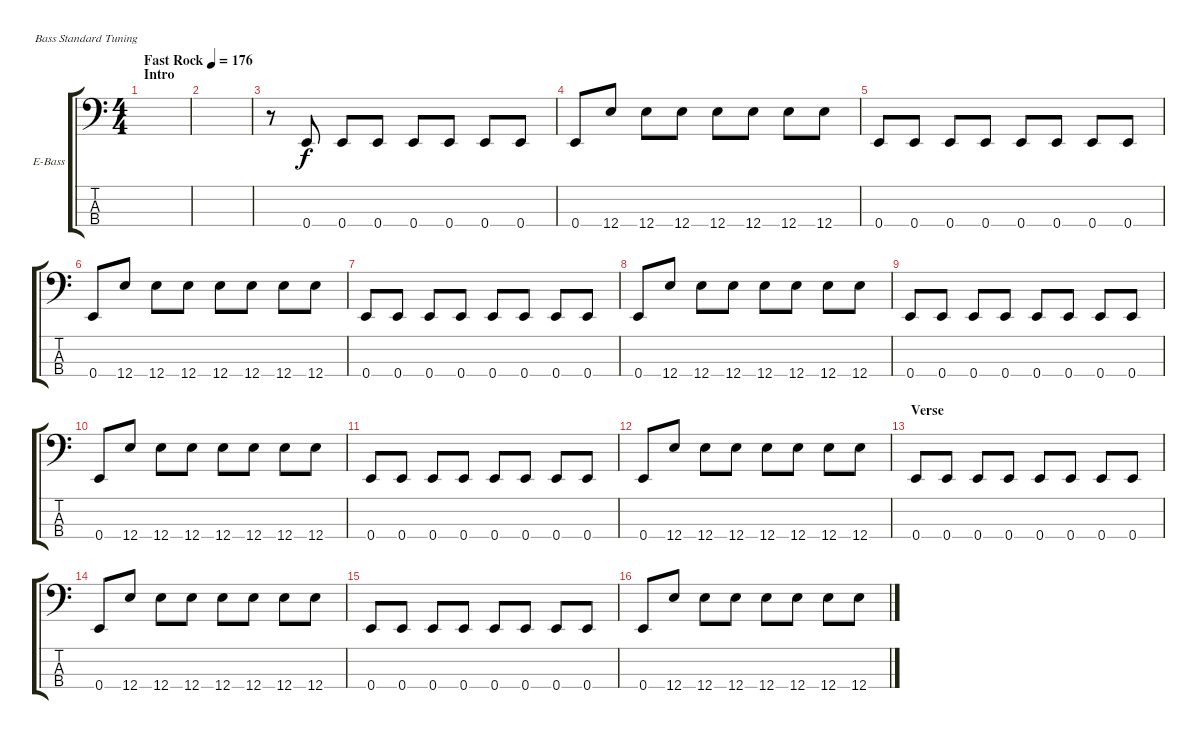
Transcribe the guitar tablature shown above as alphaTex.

\defaultSystemsLayout 4
\bracketExtendMode groupsimilarinstruments
\firstSystemTrackNameOrientation horizontal
\otherSystemsTrackNameOrientation horizontal
\track ("Electric Bass" "E-Bass") {instrument electricbassfinger}
\staff {score tabs}
\tuning (G2 D2 A1 E1)
\ts (4 4)
\section ("" "Intro")
\tempo (176 "Fast Rock")
\clef f4
\scale
1.06936
\ks c
|
\scale
0.930643 |
\scale
1.03909 r.8 0.4.8 0.4.8 0.4.8 0.4.8 0.4.8 0.4.8 0.4.8 |
\scale
0.960908 0.4.8 12.4.8 12.4.8 12.4.8 12.4.8 12.4.8 12.4.8 12.4.8 |
\scale
1.03909 0.4.8 0.4.8 0.4.8 0.4.8 0.4.8 0.4.8 0.4.8 0.4.8 |
\scale
0.960908 0.4.8 12.4.8 12.4.8 12.4.8 12.4.8 12.4.8 12.4.8 12.4.8 |
\scale
1.03909 0.4.8 0.4.8 0.4.8 0.4.8 0.4.8 0.4.8 0.4.8 0.4.8 |
\scale
0.960908 0.4.8 12.4.8 12.4.8 12.4.8 12.4.8 12.4.8 12.4.8 12.4.8 |
\scale
1.03909 0.4.8 0.4.8 0.4.8 0.4.8 0.4.8 0.4.8 0.4.8 0.4.8 |
\scale
0.960908 0.4.8 12.4.8 12.4.8 12.4.8 12.4.8 12.4.8 12.4.8 12.4.8 |
\scale
1.03909 0.4.8 0.4.8 0.4.8 0.4.8 0.4.8 0.4.8 0.4.8 0.4.8 |
\scale
0.960908 0.4.8 12.4.8 12.4.8 12.4.8 12.4.8 12.4.8 12.4.8 12.4.8 |
\section ("" "Verse")
\scale
1.03909 0.4.8 0.4.8 0.4.8 0.4.8 0.4.8 0.4.8 0.4.8 0.4.8 |
\scale
0.960908 0.4.8 12.4.8 12.4.8 12.4.8 12.4.8 12.4.8 12.4.8 12.4.8 |
\scale
1.03909 0.4.8 0.4.8 0.4.8 0.4.8 0.4.8 0.4.8 0.4.8 0.4.8 |
\scale
0.960908 0.4.8 12.4.8 12.4.8 12.4.8 12.4.8 12.4.8 12.4.8 12.4.8
